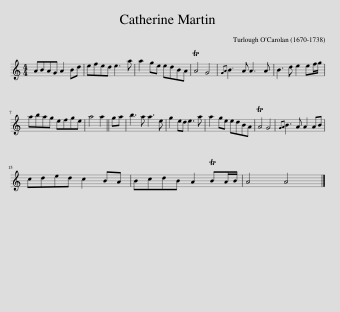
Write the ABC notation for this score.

X:1
L:1/8
M:4/4
I:linebreak $
K:C
V:1 treble
V:1
 ABAG A2 Bd | efed e3 a | a2 ge edBA | TA4 G4 |{GA} B3 A A3 A | %5
 B3 d e2 ef/g/ |$ abag efge | a4 a2 || ga | b3 a a3 e | %10
 g2 ed e3 a | a2 ge edBA | TA4 G4 |{GA} B3 A A2 AB |$ cded c2 BA | %15
 BcdB A2 TBA/B/ | A4 A4 |] %17
